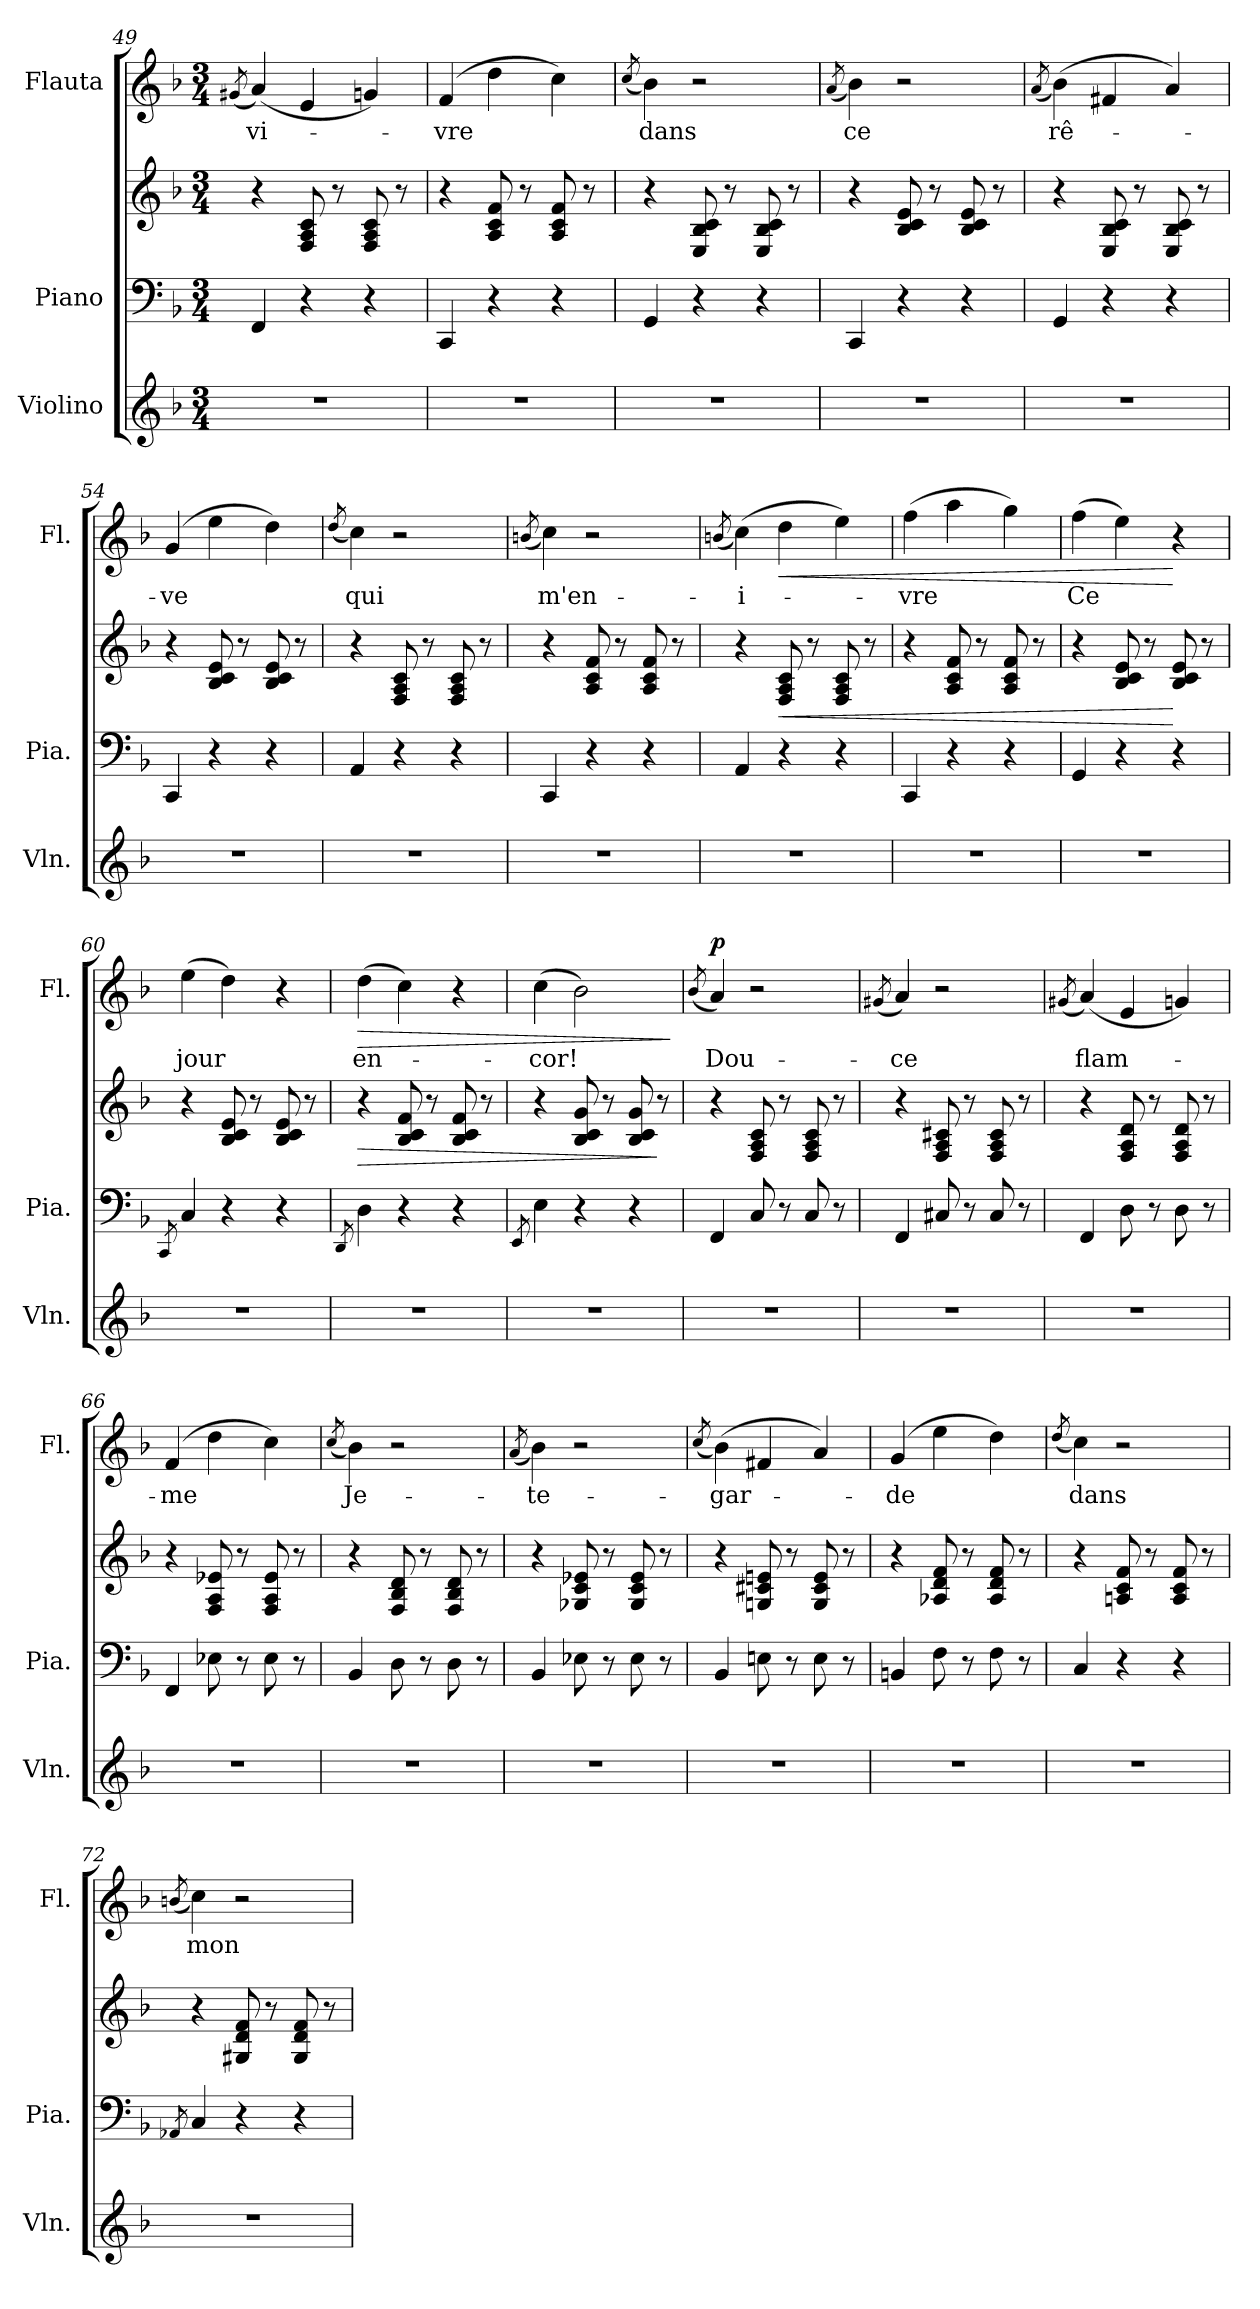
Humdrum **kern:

**kern	**kern	**kern	**dynam	**kern	**text	**dynam
*part3	*part2	*part2	*part2	*part1	*part1	*part1
*staff4	*staff3	*staff2	*staff2/3	*staff1	*staff1	*staff1
*I"Violino	*I"Piano	*	*	*I"Flauta	*	*
*I'Vln.	*I'Pia.	*	*	*I'Fl.	*	*
*clefG2	*clefF4	*clefG2	*	*clefG2	*	*
*k[b-]	*k[b-]	*k[b-]	*	*k[b-]	*	*
*M3/4	*M3/4	*M3/4	*	*M3/4	*	*
=49	=49	=49	=49	=49	=49	=49
.	.	.	.	(8qg#X/	.	.
2.r	4FF/	4r	.	(4a/)	vi-	.
.	4r	8F/ 8A/ 8c/	.	4e/	.	.
.	.	8r	.	.	.	.
.	4r	8F/ 8A/ 8c/	.	4gn/)	.	.
.	.	8r	.	.	.	.
=50	=50	=50	=50	=50	=50	=50
2.r	4CC/	4r	.	(4f/	-vre	.
.	4r	8A/ 8c/ 8f/	.	4dd\	.	.
.	.	8r	.	.	.	.
.	4r	8A/ 8c/ 8f/	.	4cc\)	.	.
.	.	8r	.	.	.	.
!!LO:LB:g=z
=51	=51	=51	=51	=51	=51	=51
.	.	.	.	(8qcc/	.	.
2.r	4GG/	4r	.	4b-\)	dans	.
.	4r	8E/ 8B-/ 8c/	.	2r	.	.
.	.	8r	.	.	.	.
.	4r	8E/ 8B-/ 8c/	.	.	.	.
.	.	8r	.	.	.	.
=52	=52	=52	=52	=52	=52	=52
.	.	.	.	(8qa/	.	.
2.r	4CC/	4r	.	4b-\)	ce	.
.	4r	8B-/ 8c/ 8e/	.	2r	.	.
.	.	8r	.	.	.	.
.	4r	8B-/ 8c/ 8e/	.	.	.	.
.	.	8r	.	.	.	.
=53	=53	=53	=53	=53	=53	=53
.	.	.	.	(8qa/	.	.
2.r	4GG/	4r	.	(4b-\)	rê-	.
.	4r	8E/ 8B-/ 8c/	.	4f#X/	.	.
.	.	8r	.	.	.	.
.	4r	8E/ 8B-/ 8c/	.	4a/)	.	.
.	.	8r	.	.	.	.
=54	=54	=54	=54	=54	=54	=54
2.r	4CC/	4r	.	(4g/	-ve	.
.	4r	8B-/ 8c/ 8e/	.	4ee\	.	.
.	.	8r	.	.	.	.
.	4r	8B-/ 8c/ 8e/	.	4dd\)	.	.
.	.	8r	.	.	.	.
=55	=55	=55	=55	=55	=55	=55
.	.	.	.	(8qdd/	.	.
2.r	4AA/	4r	.	4cc\)	qui	.
.	4r	8F/ 8A/ 8c/	.	2r	.	.
.	.	8r	.	.	.	.
.	4r	8F/ 8A/ 8c/	.	.	.	.
.	.	8r	.	.	.	.
!!LO:LB:g=z
=56	=56	=56	=56	=56	=56	=56
.	.	.	.	(8qbn/	.	.
2.r	4CC/	4r	.	4cc\)	m'en-	.
.	4r	8A/ 8c/ 8f/	.	2r	.	.
.	.	8r	.	.	.	.
.	4r	8A/ 8c/ 8f/	.	.	.	.
.	.	8r	.	.	.	.
=57	=57	=57	=57	=57	=57	=57
.	.	.	.	(8qbn/	.	.
!	!	!	!LO:DY:a=2	!	!	!LO:DY:a
2.r	4AA/	4r	other-dynamics	(4cc\)	-i-	other-dynamics
!	!	!	!LO:HP:b	!	!	!LO:HP:b
.	4r	8F/ 8A/ 8c/	<	4dd\	.	<
.	.	8r	.	.	.	.
.	4r	8F/ 8A/ 8c/	.	4ee\)	.	.
.	.	8r	.	.	.	.
=58	=58	=58	=58	=58	=58	=58
2.r	4CC/	4r	.	(4ff\	-vre	.
.	4r	8A/ 8c/ 8f/	.	4aa\	.	.
.	.	8r	.	.	.	.
.	4r	8A/ 8c/ 8f/	.	4gg\)	.	.
.	.	8r	.	.	.	.
=59	=59	=59	=59	=59	=59	=59
2.r	4GG/	4r	.	(4ff\	Ce	.
.	4r	8B-/ 8c/ 8e/	.	4ee\)	.	.
.	.	8r	.	.	.	.
.	4r	8B-/ 8c/ 8e/	[	4r	.	[
.	.	8r	.	.	.	.
=60	=60	=60	=60	=60	=60	=60
.	8qCC/	.	.	.	.	.
!	!	!	!	!	!	!LO:DY:a
2.r	4C/	4r	.	(4ee\	jour	other-dynamics
!	!	!	!LO:DY:a=2	!	!	!
.	4r	8B-/ 8c/ 8e/	other-dynamics	4dd\)	.	.
.	.	8r	.	.	.	.
.	4r	8B-/ 8c/ 8e/	.	4r	.	.
.	.	8r	.	.	.	.
!!LO:LB:g=z
=61	=61	=61	=61	=61	=61	=61
.	8qDD/	.	.	.	.	.
!	!	!	!LO:HP:b	!	!	!LO:HP:b
2.r	4D\	4r	>	(4dd\	en-	>
.	4r	8B-/ 8c/ 8f/	.	4cc\)	.	.
.	.	8r	.	.	.	.
.	4r	8B-/ 8c/ 8f/	.	4r	.	.
.	.	8r	.	.	.	.
=62	=62	=62	=62	=62	=62	=62
.	8qEE/	.	.	.	.	.
2.r	4E\	4r	.	(4cc\	-cor!	.
.	4r	8B-/ 8c/ 8g/	.	2b-\)	.	.
.	.	8r	.	.	.	.
.	4r	8B-/ 8c/ 8g/	.	.	.	.
.	.	8r	]	.	.	.
.	.	.	.	.	.	]
=63	=63	=63	=63	=63	=63	=63
.	.	.	.	(8qb-/	.	.
!	!	!	!	!	!	!LO:DY:a
2.r	4FF/	4r	.	4a/)	Dou-	p
.	8C/	8F/ 8A/ 8c/	.	2r	.	.
.	8r	8r	.	.	.	.
.	8C/	8F/ 8A/ 8c/	.	.	.	.
.	8r	8r	.	.	.	.
=64	=64	=64	=64	=64	=64	=64
.	.	.	.	(8qg#X/	.	.
2.r	4FF/	4r	.	4a/)	-ce	.
.	8C#X/	8F/ 8A/ 8c#X/	.	2r	.	.
.	8r	8r	.	.	.	.
.	8C#/	8F/ 8A/ 8c#/	.	.	.	.
.	8r	8r	.	.	.	.
=65	=65	=65	=65	=65	=65	=65
.	.	.	.	(8qg#X/	.	.
!	!	!	!LO:DY:a=2	!	!	!
2.r	4FF/	4r	other-dynamics	(4a/)	flam-	.
.	8D\	8F/ 8A/ 8d/	.	4e/	.	.
.	8r	8r	.	.	.	.
.	8D\	8F/ 8A/ 8d/	.	4gn/)	.	.
.	8r	8r	.	.	.	.
!!LO:PB:g=z
=66	=66	=66	=66	=66	=66	=66
2.r	4FF/	4r	.	(4f/	-me	.
.	8E-X\	8F/ 8A/ 8e-X/	.	4dd\	.	.
.	8r	8r	.	.	.	.
!	!	!	!	!	!	!LO:DY:a
.	8E-\	8F/ 8A/ 8e-/	.	4cc\)	.	other-dynamics
.	8r	8r	.	.	.	.
=67	=67	=67	=67	=67	=67	=67
.	.	.	.	(8qcc/	.	.
2.r	4BB-/	4r	.	4b-\)	Je-	.
.	8D\	8F/ 8B-/ 8d/	.	2r	.	.
.	8r	8r	.	.	.	.
.	8D\	8F/ 8B-/ 8d/	.	.	.	.
.	8r	8r	.	.	.	.
=68	=68	=68	=68	=68	=68	=68
.	.	.	.	(8qa/	.	.
2.r	4BB-/	4r	.	4b-\)	te-	.
.	8E-X\	8G-X/ 8c/ 8e-X/	.	2r	.	.
.	8r	8r	.	.	.	.
.	8E-\	8G-/ 8c/ 8e-/	.	.	.	.
.	8r	8r	.	.	.	.
=69	=69	=69	=69	=69	=69	=69
.	.	.	.	(8qcc/	.	.
2.r	4BB-/	4r	.	(4b-\)	gar-	.
.	8En\	8Gn/ 8c#X/ 8en/	.	4f#X/	.	.
.	8r	8r	.	.	.	.
.	8E\	8G/ 8c#/ 8e/	.	4a/)	.	.
.	8r	8r	.	.	.	.
=70	=70	=70	=70	=70	=70	=70
2.r	4BBn/	4r	.	(4g/	-de	.
.	8F\	8A-X/ 8d/ 8f/	.	4ee\	.	.
.	8r	8r	.	.	.	.
.	8F\	8A-/ 8d/ 8f/	.	4dd\)	.	.
.	8r	8r	.	.	.	.
!!LO:LB:g=z
=71	=71	=71	=71	=71	=71	=71
.	.	.	.	(8qdd/	.	.
!	!	!	!	!	!	!LO:DY:a
2.r	4C/	4r	.	4cc\)	dans	other-dynamics
.	4r	8An/ 8c/ 8f/	.	2r	.	.
.	.	8r	.	.	.	.
.	4r	8A/ 8c/ 8f/	.	.	.	.
.	.	8r	.	.	.	.
=72	=72	=72	=72	=72	=72	=72
.	8qAA-X/	.	.	(8qbn/	.	.
2.r	4C/	4r	.	4cc\)	mon-	.
.	4r	8G#X/ 8d/ 8f/	.	2r	.	.
.	.	8r	.	.	.	.
.	4r	8G#/ 8d/ 8f/	.	.	.	.
.	.	8r	.	.	.	.
=	=	=	=	=	=	=
*-	*-	*-	*-	*-	*-	*-
